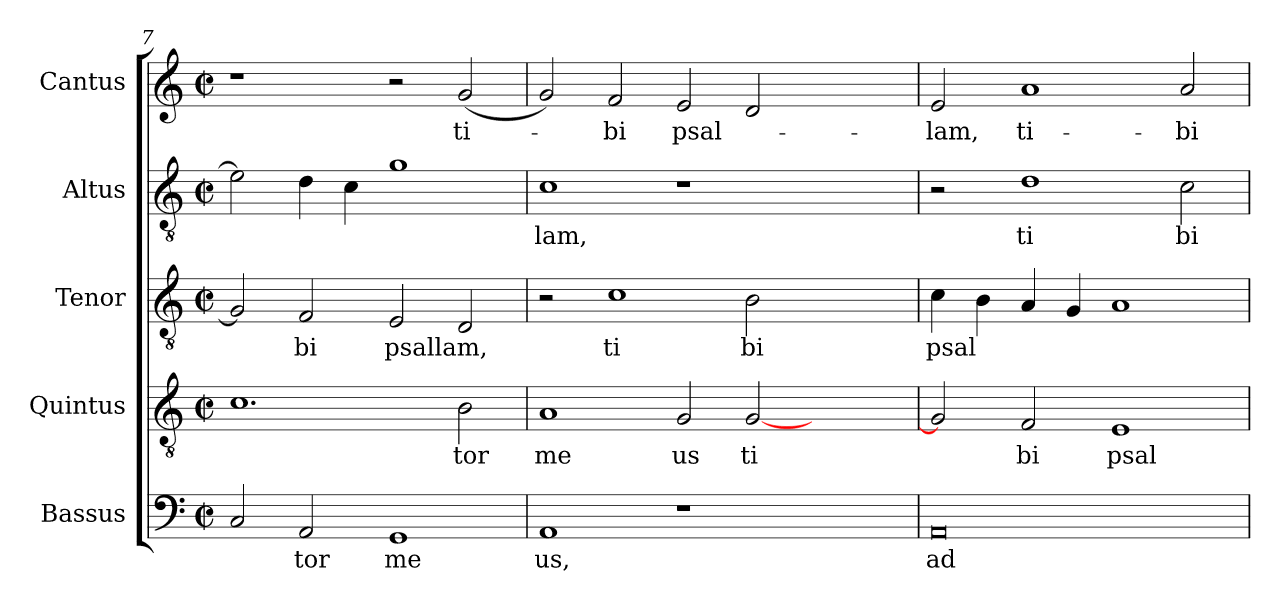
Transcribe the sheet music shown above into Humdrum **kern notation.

**kern	**text	**kern	**text	**kern	**text	**kern	**text	**kern	**text
*part5	*part5	*part4	*part4	*part3	*part3	*part2	*part2	*part1	*part1
*staff5	*staff5	*staff4	*staff4	*staff3	*staff3	*staff2	*staff2	*staff1	*staff1
*I"Bassus	*	*I"Quintus	*	*I"Tenor	*	*I"Altus	*	*I"Cantus	*
*clefF4	*	*clefGv2	*	*clefGv2	*	*clefGv2	*	*clefG2	*
*M2/2	*	*M2/2	*	*M2/2	*	*M2/2	*	*M2/2	*
*met(c|)	*	*met(c|)	*	*met(c|)	*	*met(c|)	*	*met(c|)	*
=7	=7	=7	=7	=7	=7	=7	=7	=7	=7
2C/	.	1.c	.	2G/]	.	2e\]	.	1r	.
!	!LO:LY:b:cj	!	!	!	!LO:LY:b:cj	!	!	!	!
2AA/	tor	.	.	2F/	bi	4d\	.	.	.
.	.	.	.	.	.	4c\	.	.	.
!	!LO:LY:b:cj	!	!	!	!LO:LY:b	!	!	!	!
1GG	me	.	.	2E/	psallam,	1g	.	2r	.
!	!	!	!LO:LY:b:cj	!	!	!	!	!	!LO:LY:b:cj
.	.	2B\	tor	2D/	.	.	.	(<2g/	ti-
=8	=8	=8	=8	=8	=8	=8	=8	=8	=8
!	!LO:LY:b:cj	!	!LO:LY:b:cj	!	!	!	!LO:LY:b:cj	!	!
1AA	us,	1A	me	2r	.	1c	lam,	2g/)	.
!	!	!	!	!	!LO:LY:b:cj	!	!	!	!LO:LY:b:cj
.	.	.	.	1c	ti	.	.	2f/	-bi
!LO:N:vis=1	!	!	!LO:LY:b:cj	!	!	!LO:N:vis=1	!	!	!LO:LY:b
0r	.	2G/	us	.	.	0r	.	2e/	psal-
!	!	!	!LO:LY:b:cj	!	!LO:LY:b:cj	!	!	!	!
.	.	[<2G/	ti	2B\	bi	.	.	2d/	.
.	.	1ryy	.	1ryy	.	.	.	1ryy	.
=9	=9	=9	=9	=9	=9	=9	=9	=9	=9
!	!LO:LY:b:cj	!	!	!	!LO:LY:b	!	!	!	!LO:LY:b:cj
0AA	ad	2G/]	.	4c\	psal	2r	.	2e/	-lam,
.	.	.	.	4B\	.	.	.	.	.
!	!	!	!LO:LY:b:cj	!	!	!	!LO:LY:b:cj	!	!LO:LY:b:cj
.	.	2F/	bi	4A/	.	1d	ti	1a	ti-
.	.	.	.	4G/	.	.	.	.	.
!	!	!	!LO:LY:b:cj	!	!	!	!	!	!
.	.	1E	psal	1A	.	.	.	.	.
!	!	!	!	!	!	!	!LO:LY:b:cj	!	!LO:LY:b:cj
.	.	.	.	.	.	2c\	bi	2a/	-bi
=	=	=	=	=	=	=	=	=	=
*-	*-	*-	*-	*-	*-	*-	*-	*-	*-
